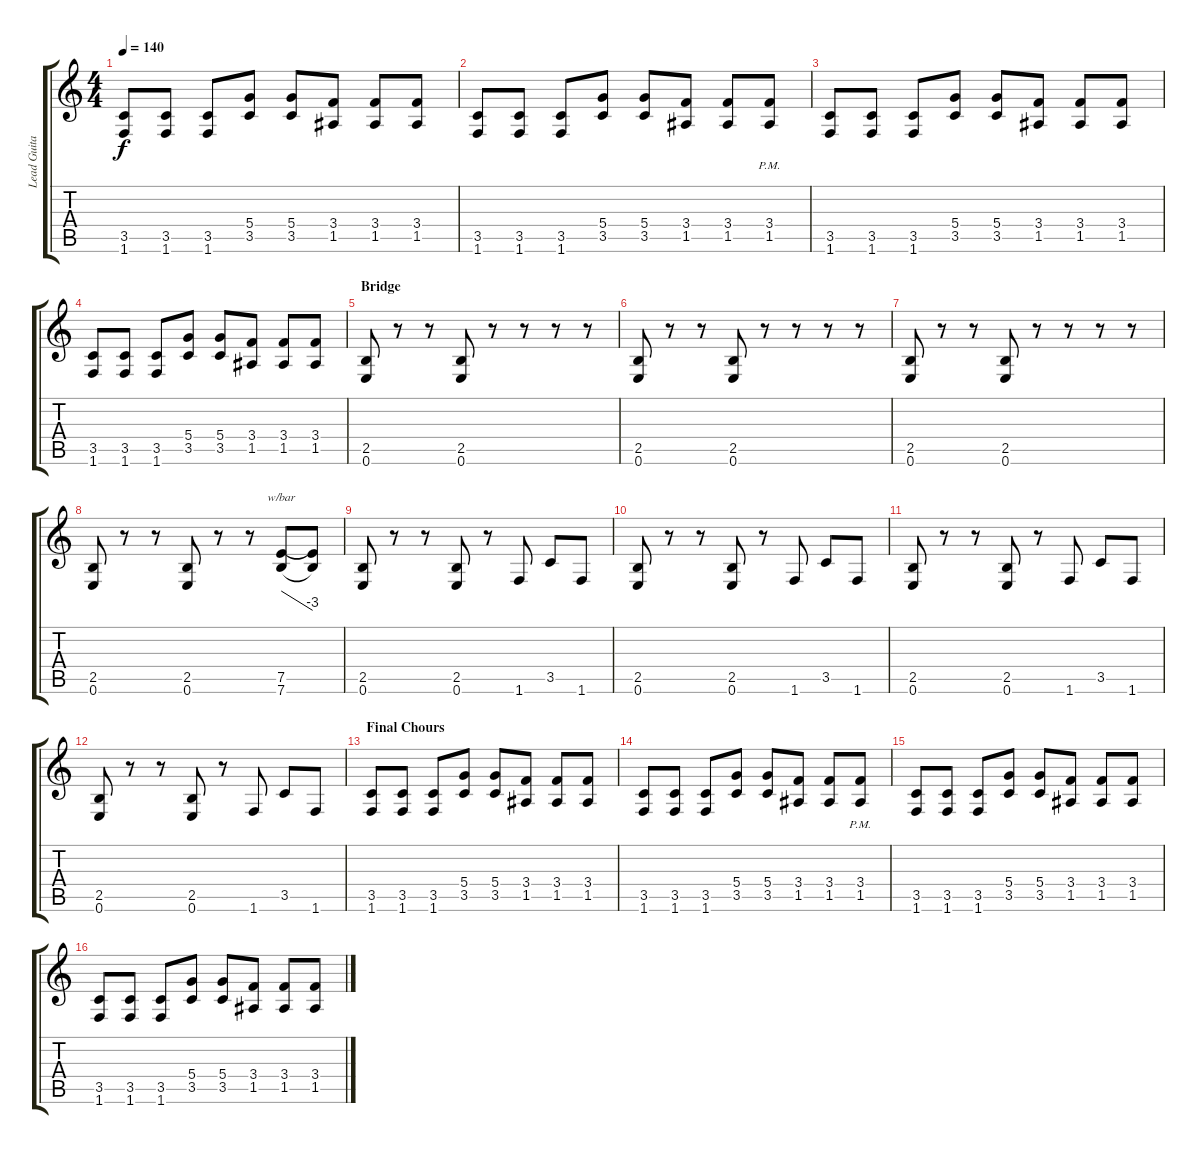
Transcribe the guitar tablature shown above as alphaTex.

\track ("Lead Guitar" "Lead Guita") {instrument distortionguitar}
\staff {score tabs}
\tuning (E4 B3 G3 D3 A2 E2) {hide}
\ts (4 4)
\tempo 140
\clef g2
\ks c
(3.5 1.6).8{dy f} (3.5 1.6).8 (3.5 1.6).8 (5.4 3.5).8 (5.4 3.5).8 (3.4 1.5).8 (3.4 1.5).8 (3.4 1.5).8 |
(3.5 1.6).8 (3.5 1.6).8 (3.5 1.6).8 (5.4 3.5).8 (5.4 3.5).8 (3.4 1.5).8 (3.4 1.5).8 (3.4{pm} 1.5{pm}).8 |
(3.5 1.6).8 (3.5 1.6).8 (3.5 1.6).8 (5.4 3.5).8 (5.4 3.5).8 (3.4 1.5).8 (3.4 1.5).8 (3.4 1.5).8 |
(3.5 1.6).8 (3.5 1.6).8 (3.5 1.6).8 (5.4 3.5).8 (5.4 3.5).8 (3.4 1.5).8 (3.4 1.5).8 (3.4 1.5).8 |
\section ("" "Bridge")
(2.5 0.6).8 r.8 r.8 (2.5 0.6).8 r.8 r.8 r.8 r.8 |
(2.5 0.6).8 r.8 r.8 (2.5 0.6).8 r.8 r.8 r.8 r.8 |
(2.5 0.6).8 r.8 r.8 (2.5 0.6).8 r.8 r.8 r.8 r.8 |
(2.5 0.6).8 r.8 r.8 (2.5 0.6).8 r.8 r.8 (7.5 7.6).8{tbe (dive default 0 0 60 -12)} (7.5{t} 7.6{t}).8 |
(2.5 0.6).8 r.8 r.8 (2.5 0.6).8 r.8 1.6.8 3.5.8 1.6.8 |
(2.5 0.6).8 r.8 r.8 (2.5 0.6).8 r.8 1.6.8 3.5.8 1.6.8 |
(2.5 0.6).8 r.8 r.8 (2.5 0.6).8 r.8 1.6.8 3.5.8 1.6.8 |
(2.5 0.6).8 r.8 r.8 (2.5 0.6).8 r.8 1.6.8 3.5.8 1.6.8 |
\section ("" "Final Chours")
(3.5 1.6).8 (3.5 1.6).8 (3.5 1.6).8 (5.4 3.5).8 (5.4 3.5).8 (3.4 1.5).8 (3.4 1.5).8 (3.4 1.5).8 |
(3.5 1.6).8 (3.5 1.6).8 (3.5 1.6).8 (5.4 3.5).8 (5.4 3.5).8 (3.4 1.5).8 (3.4 1.5).8 (3.4{pm} 1.5{pm}).8 |
(3.5 1.6).8 (3.5 1.6).8 (3.5 1.6).8 (5.4 3.5).8 (5.4 3.5).8 (3.4 1.5).8 (3.4 1.5).8 (3.4 1.5).8 |
(3.5 1.6).8 (3.5 1.6).8 (3.5 1.6).8 (5.4 3.5).8 (5.4 3.5).8 (3.4 1.5).8 (3.4 1.5).8 (3.4 1.5).8
